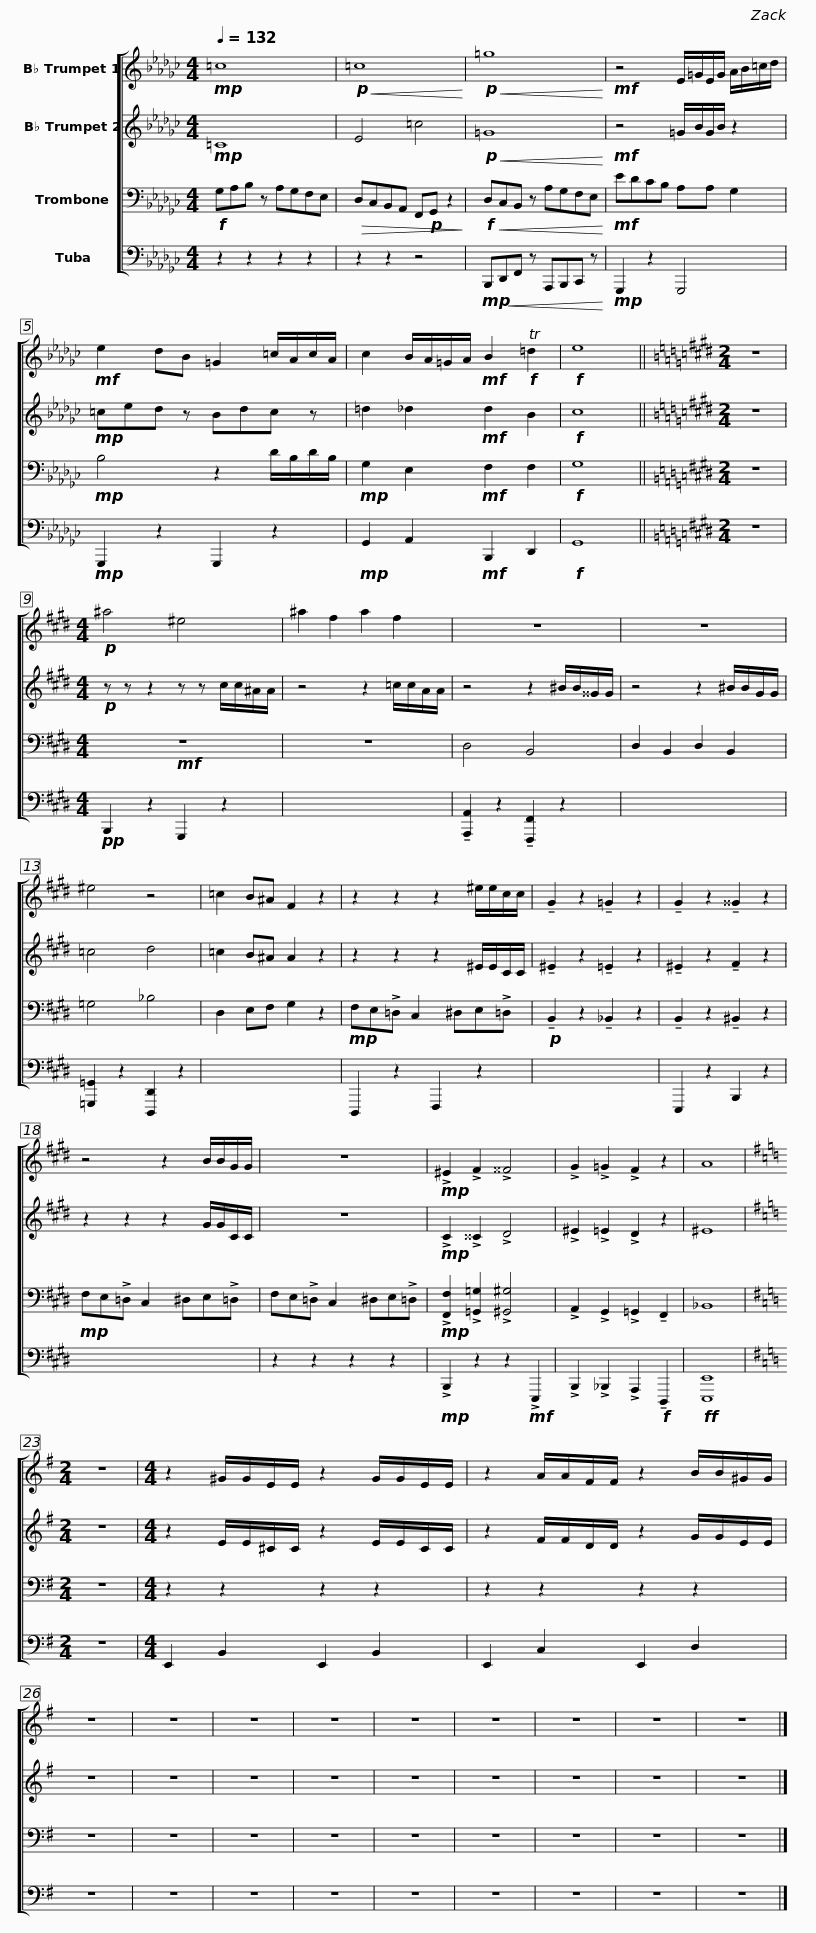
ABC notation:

X:1
%%score [ 1 2 3 4 ]
L:1/8
Q:1/4=132
M:4/4
I:linebreak $
K:Gb
V:1 treble transpose=-2
V:2 treble transpose=-2
V:3 bass
V:4 bass
V:1
[K:Gb]!mp! =c8 |!p!!<(! =c8!<)! |!p!!<(! =g8!<)! |$!mf! z4 E/=G/E/G/ A/B/=c/d/ |!mf! e2 dB =G2 =c/A/c/A/ | %5
 c2 B/A/=G/A/!mf! B2!f! T=d2 |!f! e8 ||$[K:E][M:2/4] z4 |[M:4/4]!p! ^a4 ^e4 | ^a2 f2 a2 f2 | %10
 z8 | z8 | ^e4 z4 |$ =c2 B^A F2 z2 | z2 z2 z2 ^e/e/c/c/ | %15
 !tenuto!G2 z2 !tenuto!=G2 z2 | !tenuto!G2 z2 !tenuto!^^G2 z2 | z4 z2 B/B/G/G/ |$ z8 |!mp! !>!^E2 !>!F2 !>!^^F4 | %20
 !>!G2 !>!=G2 !>!F2 z2 | A8 |[K:G][M:2/4] z4 |[M:4/4] z2 ^G/G/E/E/ z2 G/G/E/E/ |$ z2 A/A/F/F/ z2 B/B/^G/G/ | %25
 z8 | z8 | z8 | z8 | z8 | %30
 z8 | z8 | z8 | z8 |] %34
V:2
[K:Gb]!mp! =C8 | E4 =c4 |!p!!<(! =G8!<)! |$!mf! z4 =G/B/G/B/ z2 |!mp! =ced z Bdc z | %5
 =d2 _d2!mf! d2 B2 |!f! c8 ||$[K:E][M:2/4] z4 |[M:4/4]!p! z z z2 z z c/c/^A/A/ | z4 z2 =c/c/A/A/ | %10
 z4 z2 ^B/B/^^G/G/ | z4 z2 ^B/B/G/G/ | =c4 d4 |$ =c2 B^A A2 z2 | z2 z2 z2 ^E/E/C/C/ | %15
 !tenuto!^E2 z2 !tenuto!=E2 z2 | !tenuto!^E2 z2 !tenuto!F2 z2 | z2 z2 z2 G/G/C/C/ |$ z8 |!mp! !>!C2 !>!^^C2 !>!D4 | %20
 !>!^E2 !>!=E2 !>!D2 z2 | ^E8 |[K:G][M:2/4] z4 |[M:4/4] z2 E/E/^C/C/ z2 E/E/C/C/ |$ z2 F/F/D/D/ z2 G/G/E/E/ | %25
 z8 | z8 | z8 | z8 | z8 | %30
 z8 | z8 | z8 | z8 |] %34
V:3
!f! G,A,B, z A,G,F,E, |!>(! D,C,B,,A,, F,,!p!G,, z2!>)! |!f!!<(! D,C,B,, z A,G,F,E,!<)! |$!mf! EDCB, A,A, G,2 |!mp! B,4 z2 D/B,/D/B,/ | %5
!mp! G,2 E,2!mf! F,2 F,2 |!f! G,8 ||$[K:E][M:2/4] z4 |[M:4/4]!mf! z8 | z8 | %10
 D,4 B,,4 | D,2 B,,2 D,2 B,,2 | =G,4 _B,4 |$ D,2 E,F, G,2 z2 |!mp! F,E,!>!=D, C,2 ^D,E,!>!=D, | %15
!p! !tenuto!B,,2 z2 !tenuto!_B,,2 z2 | !tenuto!B,,2 z2 !tenuto!^B,,2 z2 |!mp! F,E,!>!=D, C,2 ^D,E,!>!=D, |$ F,E,!>!=D, C,2 ^D,E,!>!=D, |!mp! !>![F,,F,]2 !>![=G,,=G,]2 !>![^G,,^G,]4 | %20
 !>!A,,2 !>!G,,2 !>!=G,,2 !tenuto!F,,2 | _B,,8 |[K:G][M:2/4] z4 |[M:4/4] z2 z2 z2 z2 |$ z2 z2 z2 z2 | %25
 z8 | z8 | z8 | z8 | z8 | %30
 z8 | z8 | z8 | z8 |] %34
V:4
 z2 z2 z2 z2 | z2 z2 z4 |!mp!!<(! B,,,D,,F,, z A,,,B,,,C,, z!<)! |$!mp! G,,,2 z2 G,,,4 |!mp! G,,,2 z2 G,,,2 z2 | %5
!mp! G,,2 A,,2!mf! B,,,2 D,,2 |!f! G,,8 ||$[K:E][M:2/4] z4 |[M:4/4]!pp! B,,,2 z2 G,,,2 z2 | x8 | %10
 !tenuto![A,,,A,,]2 z2 !tenuto![F,,,F,,]2 z2 | x8 | [=G,,,=G,,]2 z2 [D,,,D,,]2 z2 |$ x8 | D,,,2 z2 F,,,2 z2 | %15
 x8 | E,,,2 z2 B,,,2 z2 | x8 |$ z2 z2 z2 z2 |!mp! !>!B,,,2 z2 z2!mf! !>!E,,,2 | %20
 !>!B,,,2 !>!_B,,,2 !>!A,,,2!f! !tenuto!D,,,2 |!ff! [E,,,E,,]8 |[K:G][M:2/4] z4 |[M:4/4] E,,2 B,,2 E,,2 B,,2 |$ E,,2 C,2 E,,2 D,2 | %25
 z8 | z8 | z8 | z8 | z8 | %30
 z8 | z8 | z8 | z8 |] %34
